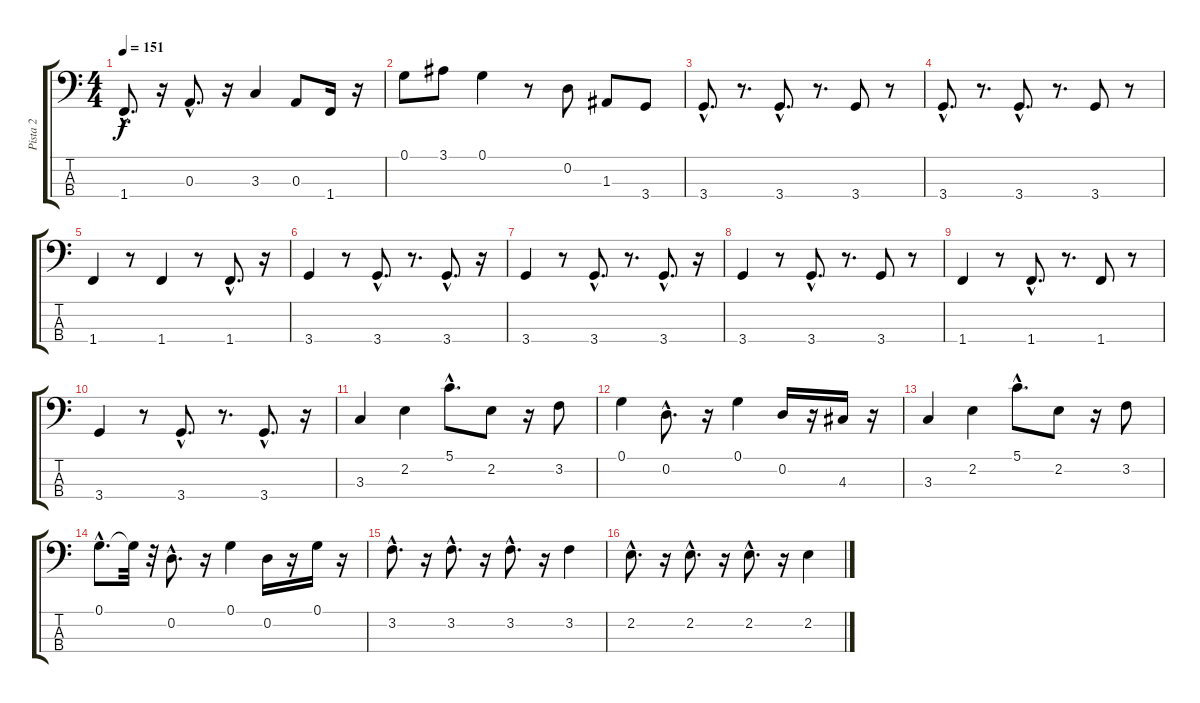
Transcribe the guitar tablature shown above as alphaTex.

\track ("Pista 2" "Pista 2") {instrument slapbass2}
\staff {score tabs}
\tuning (G2 D2 A1 E1) {hide}
\ts (4 4)
\tempo 151
\clef f4
\ks c
1.4{hac}.8{d dy f} r.16 0.3{hac}.8{d} r.16 3.3.4 0.3.8 1.4.16 r.16 |
0.1.8 3.1.8 0.1.4 r.8 0.2.8 1.3.8 3.4.8 |
3.4{hac}.8{d} r.8{d} 3.4{hac}.8{d} r.8{d} 3.4.8 r.8 |
3.4{hac}.8{d} r.8{d} 3.4{hac}.8{d} r.8{d} 3.4.8 r.8 |
1.4.4 r.8 1.4.4 r.8 1.4{hac}.8{d} r.16 |
3.4.4 r.8 3.4{hac}.8{d} r.8{d} 3.4{hac}.8{d} r.16 |
3.4.4 r.8 3.4{hac}.8{d} r.8{d} 3.4{hac}.8{d} r.16 |
3.4.4 r.8 3.4{hac}.8{d} r.8{d} 3.4.8 r.8 |
1.4.4 r.8 1.4{hac}.8{d} r.8{d} 1.4.8 r.8 |
3.4.4 r.8 3.4{hac}.8{d} r.8{d} 3.4{hac}.8{d} r.16 |
3.3.4 2.2.4 5.1{hac}.8{d} 2.2.8 r.16 3.2.8 |
0.1.4 0.2{hac}.8{d} r.16 0.1.4 0.2.16 r.16 4.3.16 r.16 |
3.3.4 2.2.4 5.1{hac}.8{d} 2.2.8 r.16 3.2.8 |
0.1{hac}.8{d} 0.1{t}.32 r.32 0.2{hac}.8{d} r.16 0.1.4 0.2.16 r.16 0.1.16 r.16 |
3.2{hac}.8{d} r.16 3.2{hac}.8{d} r.16 3.2{hac}.8{d} r.16 3.2.4 |
2.2{hac}.8{d} r.16 2.2{hac}.8{d} r.16 2.2{hac}.8{d} r.16 2.2.4
